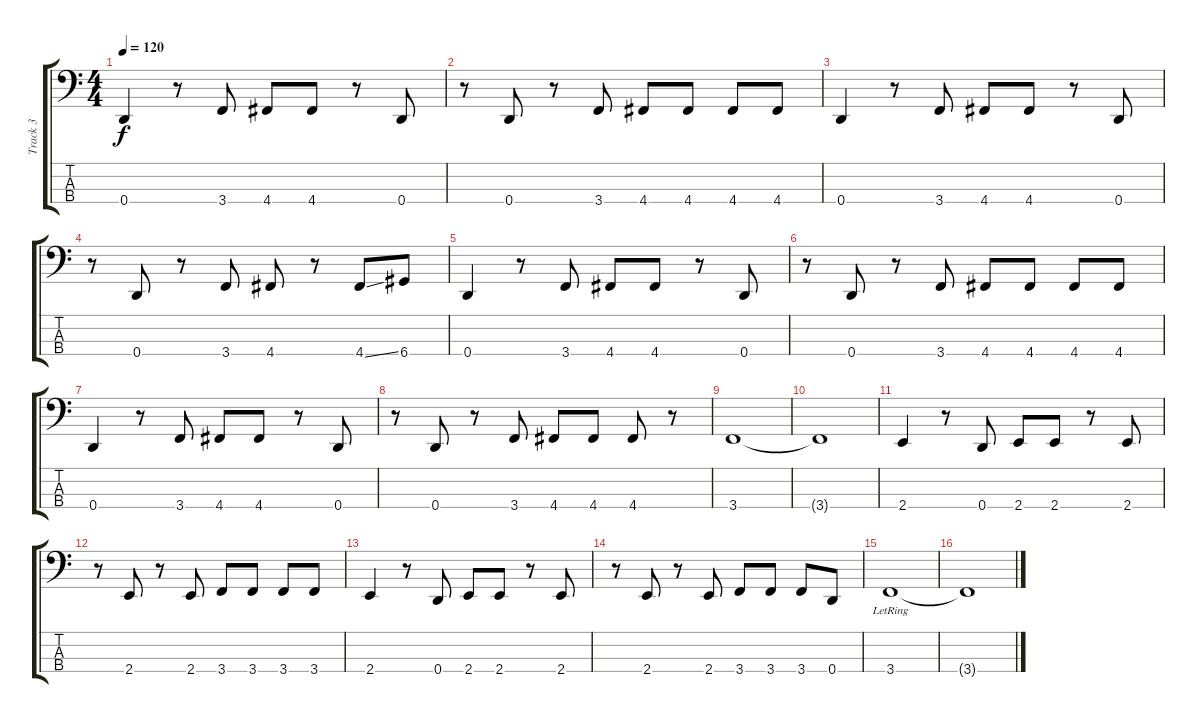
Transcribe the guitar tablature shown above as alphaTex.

\track ("Track 3" "Track 3") {instrument electricbasspick}
\staff {score tabs}
\tuning (G2 D2 A1 D1) {hide}
\ts (4 4)
\tempo 120
\clef f4
\ks c
0.4.4{dy f} r.8 3.4.8 4.4.8 4.4.8 r.8 0.4.8 |
r.8 0.4.8 r.8 3.4.8 4.4.8 4.4.8 4.4.8 4.4.8 |
0.4.4 r.8 3.4.8 4.4.8 4.4.8 r.8 0.4.8 |
r.8 0.4.8 r.8 3.4.8 4.4.8 r.8 4.4{ss}.8 6.4.8 |
0.4.4 r.8 3.4.8 4.4.8 4.4.8 r.8 0.4.8 |
r.8 0.4.8 r.8 3.4.8 4.4.8 4.4.8 4.4.8 4.4.8 |
0.4.4 r.8 3.4.8 4.4.8 4.4.8 r.8 0.4.8 |
r.8 0.4.8 r.8 3.4.8 4.4.8 4.4.8 4.4.8 r.8 |
3.4.1 |
3.4{t}.1 |
2.4.4 r.8 0.4.8 2.4.8 2.4.8 r.8 2.4.8 |
r.8 2.4.8 r.8 2.4.8 3.4.8 3.4.8 3.4.8 3.4.8 |
2.4.4 r.8 0.4.8 2.4.8 2.4.8 r.8 2.4.8 |
r.8 2.4.8 r.8 2.4.8 3.4.8 3.4.8 3.4.8 0.4.8 |
3.4{lr}.1 |
3.4{t}.1
